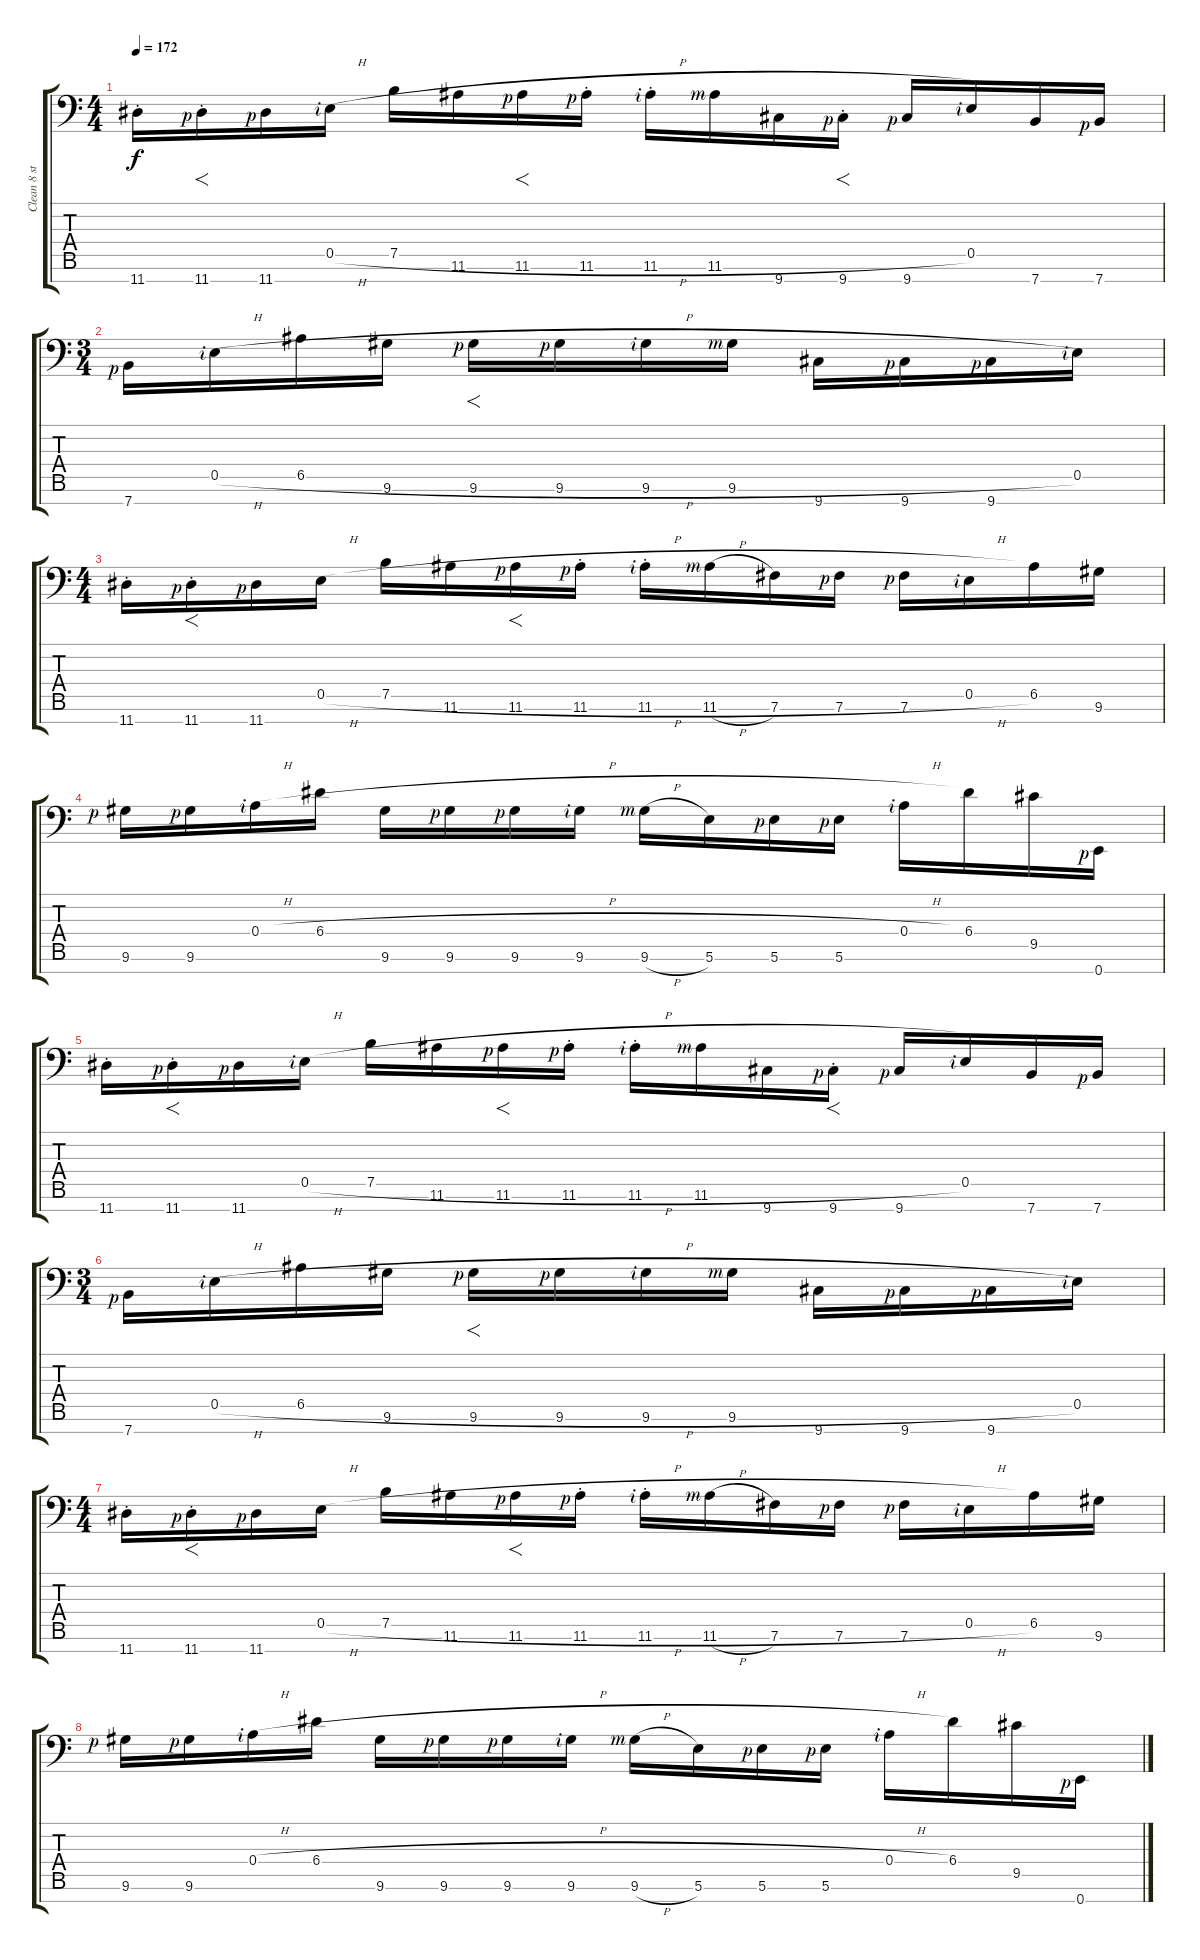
\track ("Clean 8 string" "Clean 8 st") {instrument acousticguitarsteel}
\staff {score tabs}
\tuning (B3 G3 D3 A2 E2 B1 E1) {hide}
\ts (4 4)
\tempo 172
\clef f4
\ks c
11.7{st}.16{dy f} 11.7{st rf 1}.16{f} 11.7{rf 1}.16 0.5{h rf 2}.16 7.5{h}.16 11.6.16 11.6{rf 1}.16{f} 11.6{st rf 1}.16 11.6{st rf 2}.16 11.6{rf 3}.16 9.7.16 9.7{st rf 1}.16{f} 9.7{rf 1}.16 0.5{rf 2}.16 7.7.16 7.7{rf 1}.16 |
\ts (3 4)
7.7{rf 1}.16 0.5{h rf 2}.16 6.5{h}.16 9.6.16 9.6{rf 1}.16{f} 9.6{rf 1}.16 9.6{rf 2}.16 9.6{rf 3}.16 9.7.16 9.7{rf 1}.16 9.7{rf 1}.16 0.5{rf 2}.16 |
\ts (4 4)
11.7{st}.16 11.7{st rf 1}.16{f} 11.7{rf 1}.16 0.5{h}.16 7.5{h}.16 11.6.16 11.6{rf 1}.16{f} 11.6{st rf 1}.16 11.6{st rf 2}.16 11.6{h rf 3}.16 7.6.16 7.6{rf 1}.16 7.6{rf 1}.16 0.5{h rf 2}.16 6.5.16 9.6.16 |
9.6{rf 1}.16 9.6{rf 1}.16 0.4{h rf 2}.16 6.4{h}.16 9.6.16 9.6{rf 1}.16 9.6{rf 1}.16 9.6{rf 2}.16 9.6{h rf 3}.16 5.6.16 5.6{rf 1}.16 5.6{rf 1}.16 0.4{h rf 2}.16 6.4.16 9.5.16 0.7{rf 1}.16 |
11.7{st}.16 11.7{st rf 1}.16{f} 11.7{rf 1}.16 0.5{h rf 2}.16 7.5{h}.16 11.6.16 11.6{rf 1}.16{f} 11.6{st rf 1}.16 11.6{st rf 2}.16 11.6{rf 3}.16 9.7.16 9.7{st rf 1}.16{f} 9.7{rf 1}.16 0.5{rf 2}.16 7.7.16 7.7{rf 1}.16 |
\ts (3 4)
7.7{rf 1}.16 0.5{h rf 2}.16 6.5{h}.16 9.6.16 9.6{rf 1}.16{f} 9.6{rf 1}.16 9.6{rf 2}.16 9.6{rf 3}.16 9.7.16 9.7{rf 1}.16 9.7{rf 1}.16 0.5{rf 2}.16 |
\ts (4 4)
11.7{st}.16 11.7{st rf 1}.16{f} 11.7{rf 1}.16 0.5{h}.16 7.5{h}.16 11.6.16 11.6{rf 1}.16{f} 11.6{st rf 1}.16 11.6{st rf 2}.16 11.6{h rf 3}.16 7.6.16 7.6{rf 1}.16 7.6{rf 1}.16 0.5{h rf 2}.16 6.5.16 9.6.16 |
9.6{rf 1}.16 9.6{rf 1}.16 0.4{h rf 2}.16 6.4{h}.16 9.6.16 9.6{rf 1}.16 9.6{rf 1}.16 9.6{rf 2}.16 9.6{h rf 3}.16 5.6.16 5.6{rf 1}.16 5.6{rf 1}.16 0.4{h rf 2}.16 6.4.16 9.5.16 0.7{rf 1}.16
